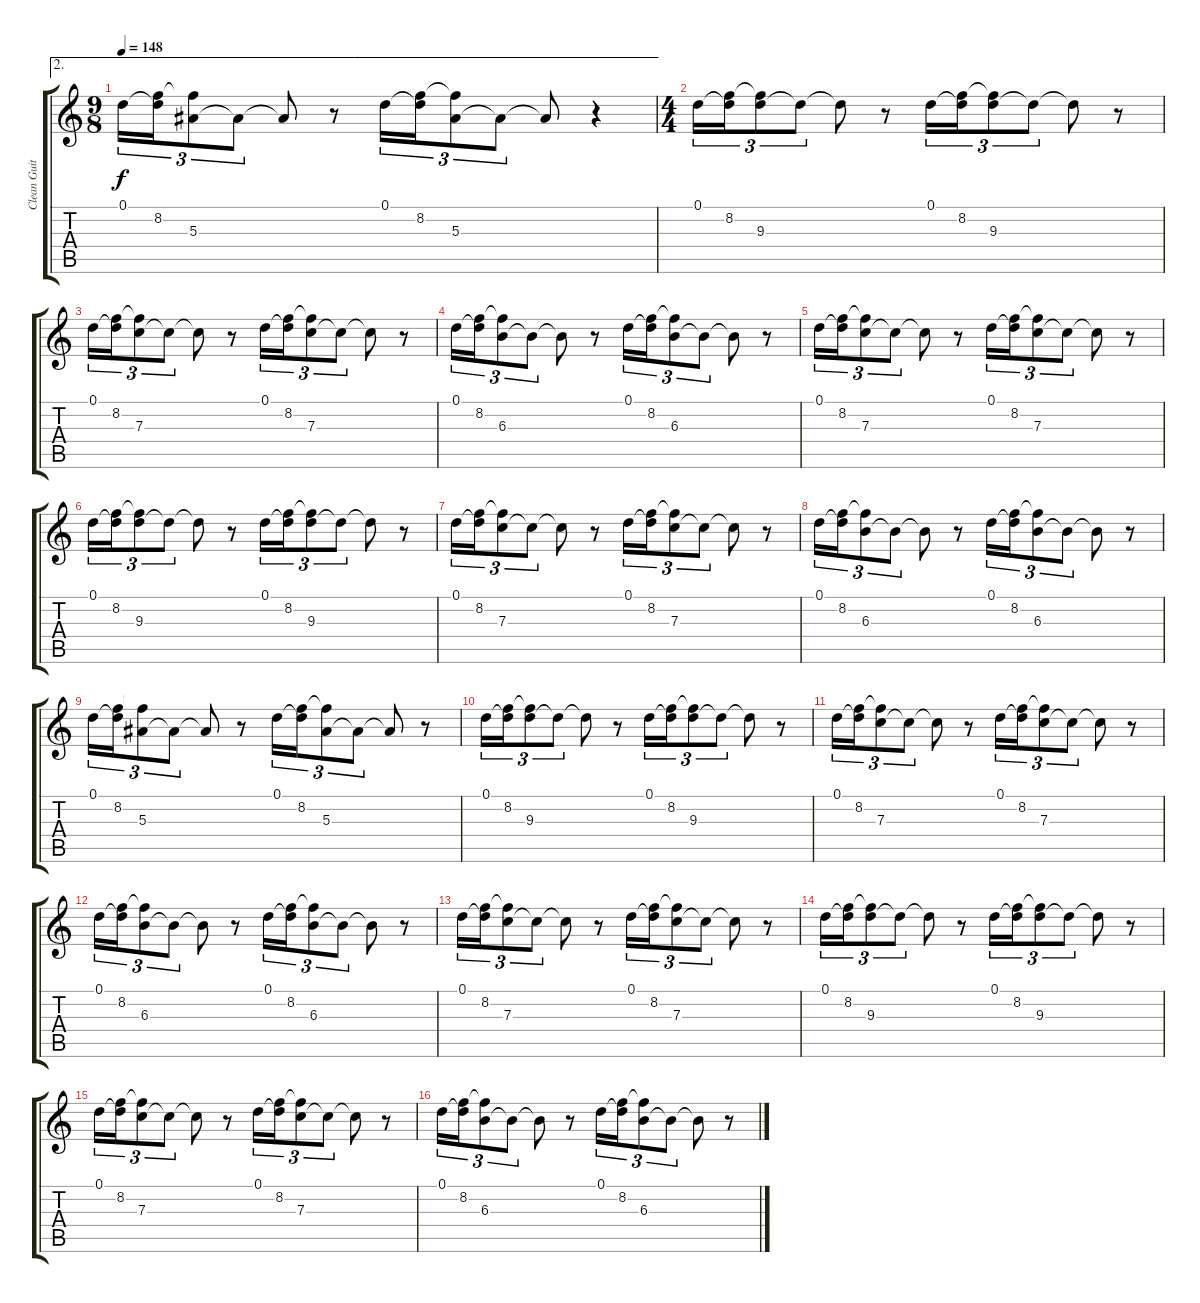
\track ("Clean Guitar" "Clean Guit") {instrument electricguitarclean}
\staff {score tabs}
\tuning (D4 A3 F3 C3 G2 C2) {hide}
\ae 2
\ts (9 8)
\tempo 148
\clef g2
\ks c
0.1.16{tu (3 2) dy f} (0.1{t} 8.2).16{tu (3 2)} (8.2{t} 5.3).8{tu (3 2)} 5.3{t}.8{tu (3 2)} 5.3{t}.8 r.8 0.1.16{tu (3 2)} (0.1{t} 8.2).16{tu (3 2)} (8.2{t} 5.3).8{tu (3 2)} 5.3{t}.8{tu (3 2)} 5.3{t}.8 r.4 |
\ts (4 4)
0.1.16{tu (3 2)} (0.1{t} 8.2).16{tu (3 2)} (8.2{t} 9.3).8{tu (3 2)} 9.3{t}.8{tu (3 2)} 9.3{t}.8 r.8 0.1.16{tu (3 2)} (0.1{t} 8.2).16{tu (3 2)} (8.2{t} 9.3).8{tu (3 2)} 9.3{t}.8{tu (3 2)} 9.3{t}.8 r.8 |
0.1.16{tu (3 2)} (0.1{t} 8.2).16{tu (3 2)} (8.2{t} 7.3).8{tu (3 2)} 7.3{t}.8{tu (3 2)} 7.3{t}.8 r.8 0.1.16{tu (3 2)} (0.1{t} 8.2).16{tu (3 2)} (8.2{t} 7.3).8{tu (3 2)} 7.3{t}.8{tu (3 2)} 7.3{t}.8 r.8 |
0.1.16{tu (3 2)} (0.1{t} 8.2).16{tu (3 2)} (8.2{t} 6.3).8{tu (3 2)} 6.3{t}.8{tu (3 2)} 6.3{t}.8 r.8 0.1.16{tu (3 2)} (0.1{t} 8.2).16{tu (3 2)} (8.2{t} 6.3).8{tu (3 2)} 6.3{t}.8{tu (3 2)} 6.3{t}.8 r.8 |
0.1.16{tu (3 2)} (0.1{t} 8.2).16{tu (3 2)} (8.2{t} 7.3).8{tu (3 2)} 7.3{t}.8{tu (3 2)} 7.3{t}.8 r.8 0.1.16{tu (3 2)} (0.1{t} 8.2).16{tu (3 2)} (8.2{t} 7.3).8{tu (3 2)} 7.3{t}.8{tu (3 2)} 7.3{t}.8 r.8 |
0.1.16{tu (3 2)} (0.1{t} 8.2).16{tu (3 2)} (8.2{t} 9.3).8{tu (3 2)} 9.3{t}.8{tu (3 2)} 9.3{t}.8 r.8 0.1.16{tu (3 2)} (0.1{t} 8.2).16{tu (3 2)} (8.2{t} 9.3).8{tu (3 2)} 9.3{t}.8{tu (3 2)} 9.3{t}.8 r.8 |
0.1.16{tu (3 2)} (0.1{t} 8.2).16{tu (3 2)} (8.2{t} 7.3).8{tu (3 2)} 7.3{t}.8{tu (3 2)} 7.3{t}.8 r.8 0.1.16{tu (3 2)} (0.1{t} 8.2).16{tu (3 2)} (8.2{t} 7.3).8{tu (3 2)} 7.3{t}.8{tu (3 2)} 7.3{t}.8 r.8 |
0.1.16{tu (3 2)} (0.1{t} 8.2).16{tu (3 2)} (8.2{t} 6.3).8{tu (3 2)} 6.3{t}.8{tu (3 2)} 6.3{t}.8 r.8 0.1.16{tu (3 2)} (0.1{t} 8.2).16{tu (3 2)} (8.2{t} 6.3).8{tu (3 2)} 6.3{t}.8{tu (3 2)} 6.3{t}.8 r.8 |
0.1.16{tu (3 2)} (0.1{t} 8.2).16{tu (3 2)} (8.2{t} 5.3).8{tu (3 2)} 5.3{t}.8{tu (3 2)} 5.3{t}.8 r.8 0.1.16{tu (3 2)} (0.1{t} 8.2).16{tu (3 2)} (8.2{t} 5.3).8{tu (3 2)} 5.3{t}.8{tu (3 2)} 5.3{t}.8 r.8 |
0.1.16{tu (3 2)} (0.1{t} 8.2).16{tu (3 2)} (8.2{t} 9.3).8{tu (3 2)} 9.3{t}.8{tu (3 2)} 9.3{t}.8 r.8 0.1.16{tu (3 2)} (0.1{t} 8.2).16{tu (3 2)} (8.2{t} 9.3).8{tu (3 2)} 9.3{t}.8{tu (3 2)} 9.3{t}.8 r.8 |
0.1.16{tu (3 2)} (0.1{t} 8.2).16{tu (3 2)} (8.2{t} 7.3).8{tu (3 2)} 7.3{t}.8{tu (3 2)} 7.3{t}.8 r.8 0.1.16{tu (3 2)} (0.1{t} 8.2).16{tu (3 2)} (8.2{t} 7.3).8{tu (3 2)} 7.3{t}.8{tu (3 2)} 7.3{t}.8 r.8 |
0.1.16{tu (3 2)} (0.1{t} 8.2).16{tu (3 2)} (8.2{t} 6.3).8{tu (3 2)} 6.3{t}.8{tu (3 2)} 6.3{t}.8 r.8 0.1.16{tu (3 2)} (0.1{t} 8.2).16{tu (3 2)} (8.2{t} 6.3).8{tu (3 2)} 6.3{t}.8{tu (3 2)} 6.3{t}.8 r.8 |
0.1.16{tu (3 2)} (0.1{t} 8.2).16{tu (3 2)} (8.2{t} 7.3).8{tu (3 2)} 7.3{t}.8{tu (3 2)} 7.3{t}.8 r.8 0.1.16{tu (3 2)} (0.1{t} 8.2).16{tu (3 2)} (8.2{t} 7.3).8{tu (3 2)} 7.3{t}.8{tu (3 2)} 7.3{t}.8 r.8 |
0.1.16{tu (3 2)} (0.1{t} 8.2).16{tu (3 2)} (8.2{t} 9.3).8{tu (3 2)} 9.3{t}.8{tu (3 2)} 9.3{t}.8 r.8 0.1.16{tu (3 2)} (0.1{t} 8.2).16{tu (3 2)} (8.2{t} 9.3).8{tu (3 2)} 9.3{t}.8{tu (3 2)} 9.3{t}.8 r.8 |
0.1.16{tu (3 2)} (0.1{t} 8.2).16{tu (3 2)} (8.2{t} 7.3).8{tu (3 2)} 7.3{t}.8{tu (3 2)} 7.3{t}.8 r.8 0.1.16{tu (3 2)} (0.1{t} 8.2).16{tu (3 2)} (8.2{t} 7.3).8{tu (3 2)} 7.3{t}.8{tu (3 2)} 7.3{t}.8 r.8 |
0.1.16{tu (3 2)} (0.1{t} 8.2).16{tu (3 2)} (8.2{t} 6.3).8{tu (3 2)} 6.3{t}.8{tu (3 2)} 6.3{t}.8 r.8 0.1.16{tu (3 2)} (0.1{t} 8.2).16{tu (3 2)} (8.2{t} 6.3).8{tu (3 2)} 6.3{t}.8{tu (3 2)} 6.3{t}.8 r.8
